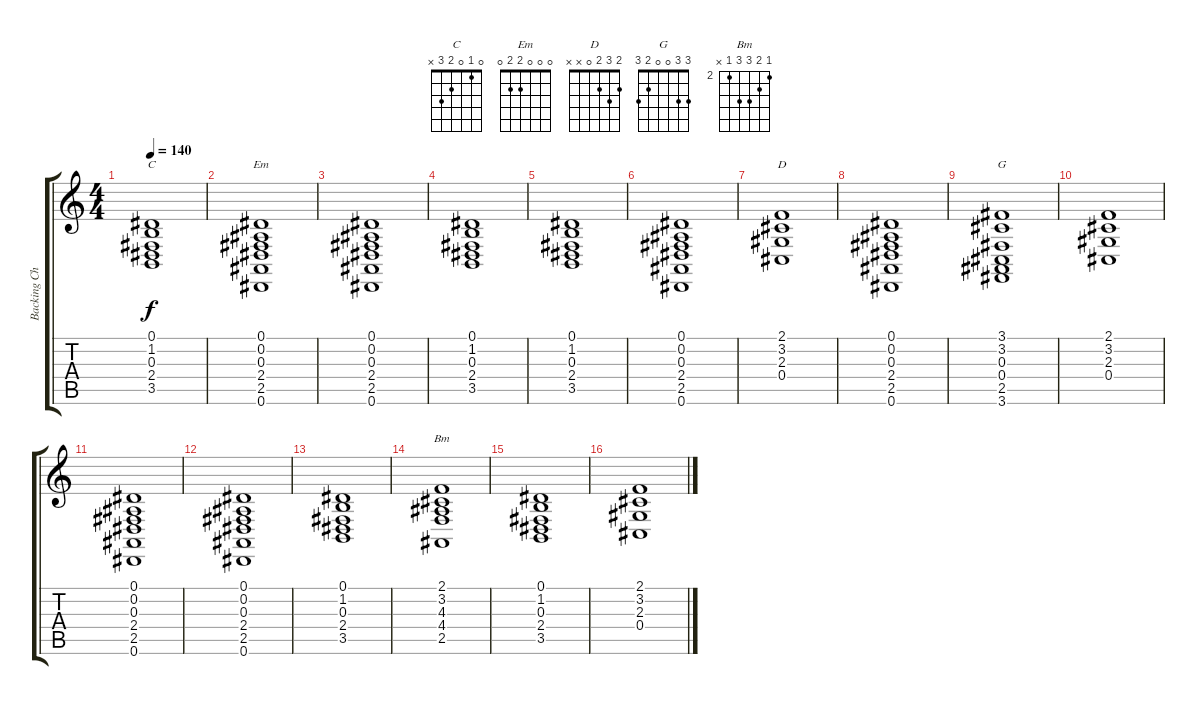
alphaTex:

\track ("Backing Chords" "Backing Ch") {instrument stringensemble1}
\staff {score tabs}
\tuning (Eb4 Bb3 Gb3 Db3 Ab2 Eb2) {hide}
\chord ("C" 0 1 0 2 3 x)
\chord ("Em" 0 0 0 2 2 0)
\chord ("D" 2 3 2 0 x x)
\chord ("G" 3 3 0 0 2 3)
\chord ("Bm" 2 3 4 4 2 x) {firstfret 2}
\ts (4 4)
\tempo 140
\clef g2
\ks c
(0.1 1.2 0.3 2.4 3.5).1{ch "C" dy f} |
(0.1 0.2 0.3 2.4 2.5 0.6).1{ch "Em"} |
(0.1 0.2 0.3 2.4 2.5 0.6).1 |
(0.1 1.2 0.3 2.4 3.5).1 |
(0.1 1.2 0.3 2.4 3.5).1 |
(0.1 0.2 0.3 2.4 2.5 0.6).1 |
(2.1 3.2 2.3 0.4).1{ch "D"} |
(0.1 0.2 0.3 2.4 2.5 0.6).1 |
(3.1 3.2 0.3 0.4 2.5 3.6).1{ch "G"} |
(2.1 3.2 2.3 0.4).1 |
(0.1 0.2 0.3 2.4 2.5 0.6).1 |
(0.1 0.2 0.3 2.4 2.5 0.6).1 |
(0.1 1.2 0.3 2.4 3.5).1 |
(2.1 3.2 4.3 4.4 2.5).1{ch "Bm"} |
(0.1 1.2 0.3 2.4 3.5).1 |
(2.1 3.2 2.3 0.4).1
